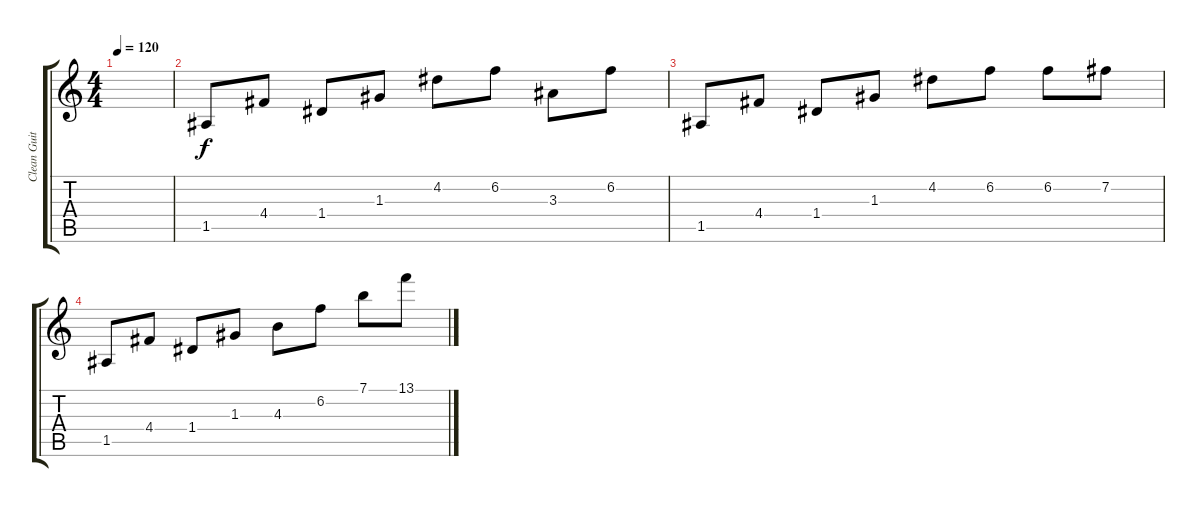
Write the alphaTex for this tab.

\track ("Clean Guitars" "Clean Guit") {instrument electricguitarclean}
\staff {score tabs}
\tuning (E4 B3 G3 D3 A2 E2) {hide}
\ts (4 4)
\tempo 120
\clef g2
\ks c
|
1.5.8{instrument overdrivenguitar} 4.4.8 1.4.8 1.3.8 4.2.8 6.2.8 3.3.8 6.2.8 |
1.5.8 4.4.8 1.4.8 1.3.8 4.2.8 6.2.8 6.2.8 7.2.8 |
1.5.8 4.4.8 1.4.8 1.3.8 4.3.8 6.2.8 7.1.8 13.1.8
